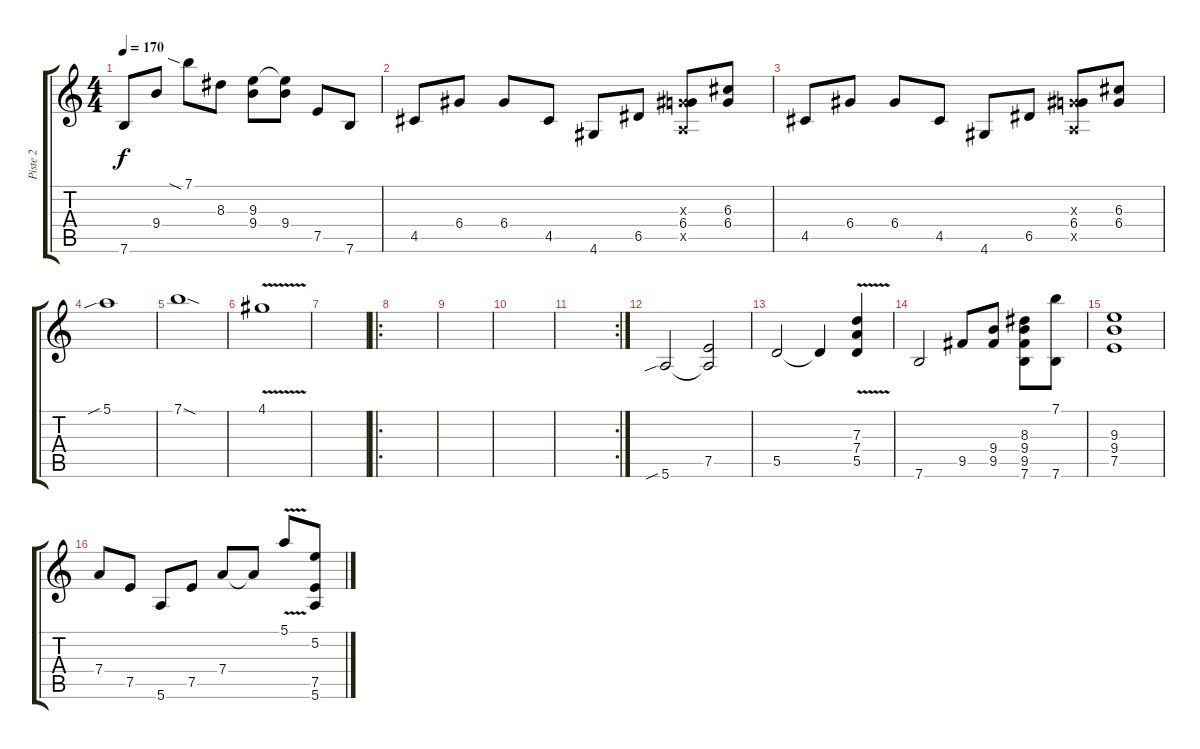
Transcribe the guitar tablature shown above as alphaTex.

\track ("Piste 2" "Piste 2") {instrument overdrivenguitar}
\staff {score tabs}
\tuning (E4 B3 G3 D3 A2 E2) {hide}
\ts (4 4)
\tempo 170
\clef g2
\ks c
7.6.8{dy f} 9.4.8 7.1{sia}.8 8.3.8 (9.3 9.4).8 (9.3{t} 9.4).8 7.5.8 7.6.8 |
4.5.8 6.4.8 6.4.8 4.5.8 4.6.8 6.5.8 (0.3{x} 6.4 0.5{x}).8 (6.3 6.4).8 |
4.5.8 6.4.8 6.4.8 4.5.8 4.6.8 6.5.8 (0.3{x} 6.4 0.5{x}).8 (6.3 6.4).8 |
5.1{sib}.1 |
7.1{sod}.1 |
4.1{v}.1 |
|
\ro
|
|
|
\rc 2
|
5.6{sib}.2 (7.5 5.6{t}).2 |
5.5.2 5.5{t}.4 (7.3{v} 7.4 5.5).4 |
7.6.2 9.5.8 (9.4 9.5).8 (8.3 9.4 9.5 7.6).8 (7.1 7.6).8 |
(9.3 9.4 7.5).1 |
7.4.8 7.5.8 5.6.8 7.5.8 7.4.8 7.4{t}.8 5.1{v}.8 (5.2 7.5 5.6).8
